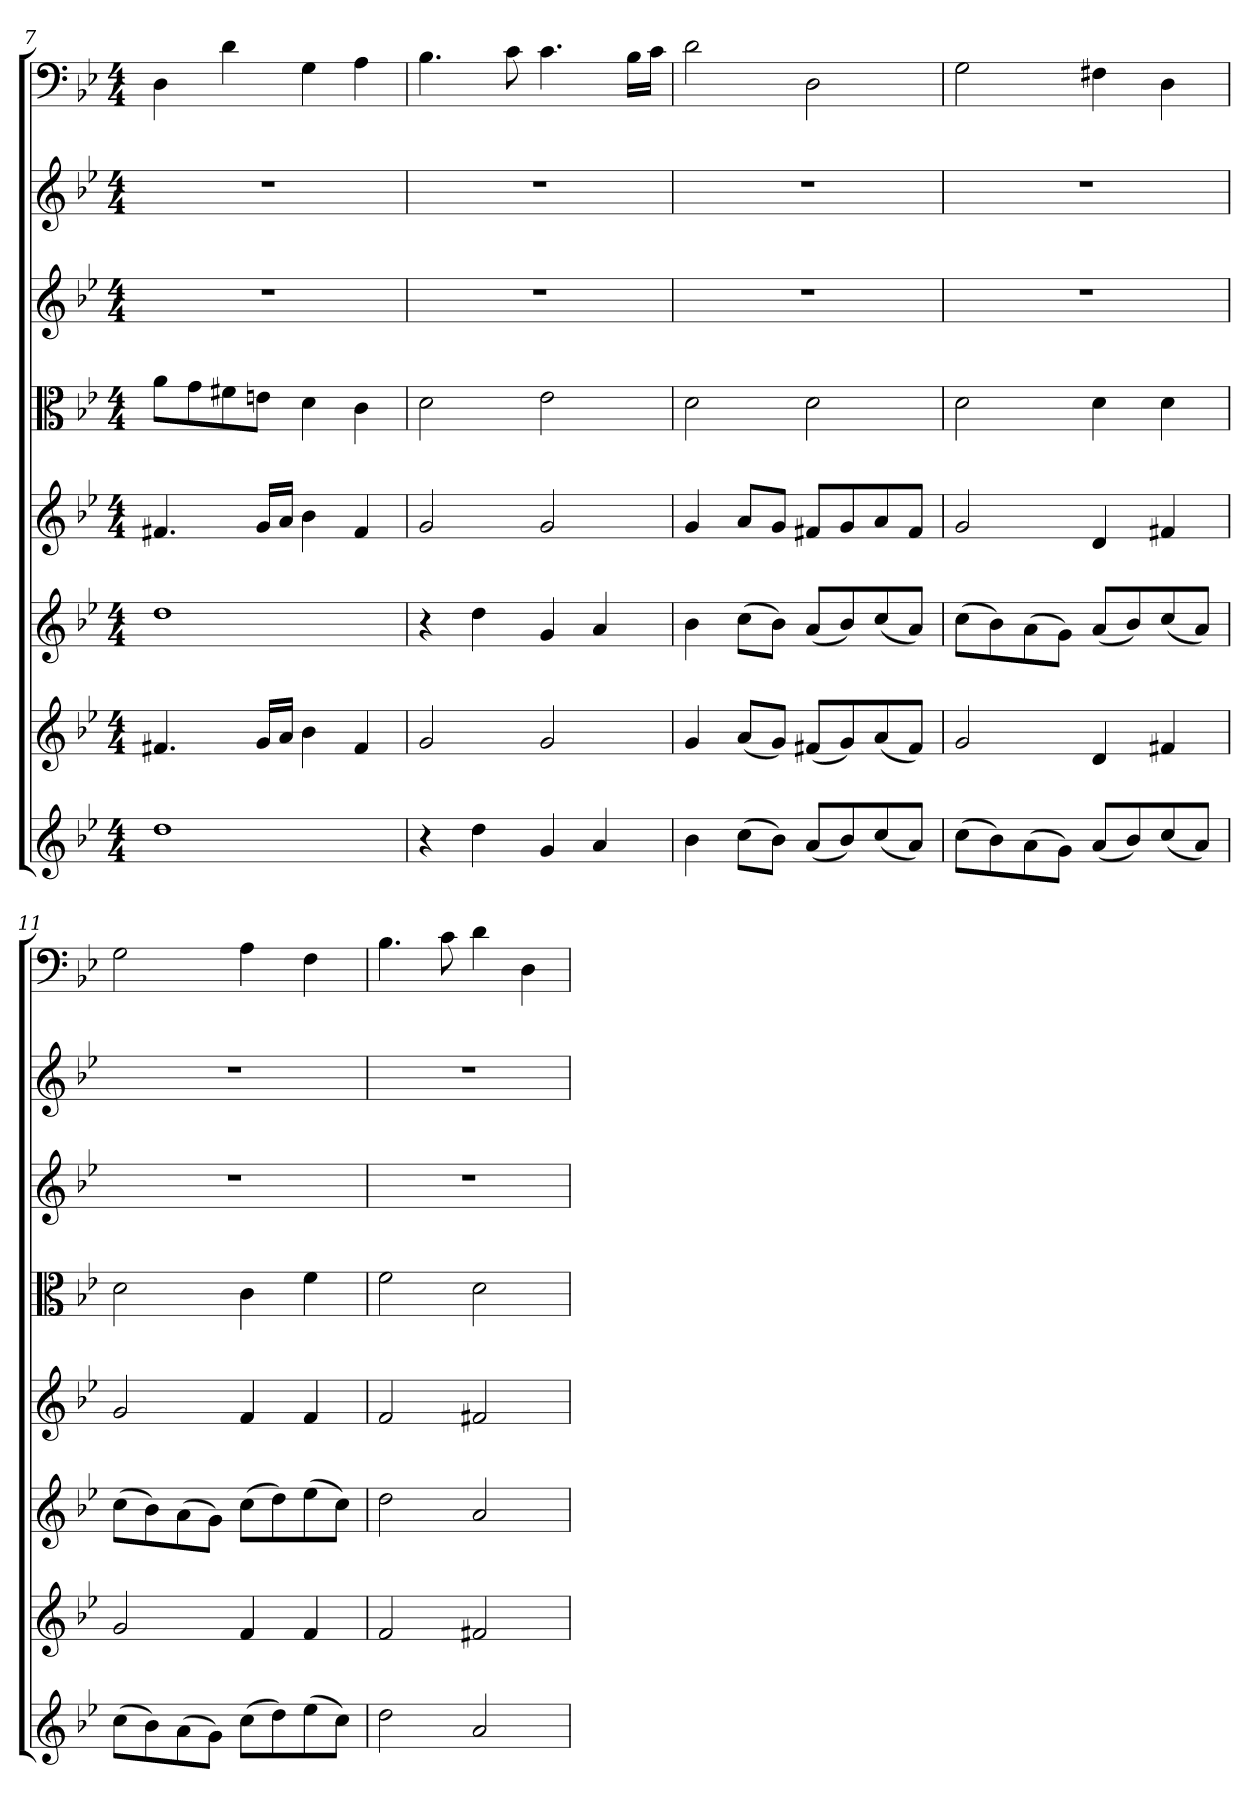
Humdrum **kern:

**kern	**kern	**kern	**kern	**kern	**kern	**kern	**kern
*part8	*part7	*part6	*part5	*part4	*part3	*part2	*part1
*staff8	*staff7	*staff6	*staff5	*staff4	*staff3	*staff2	*staff1
*clefG2	*clefG2	*clefG2	*clefG2	*clefC3	*clefG2	*clefG2	*clefF4
*k[b-e-]	*k[b-e-]	*k[b-e-]	*k[b-e-]	*k[b-e-]	*k[b-e-]	*k[b-e-]	*k[b-e-]
*g:	*g:	*g:	*	*g:	*g:	*g:	*g:
*M4/4	*M4/4	*M4/4	*M4/4	*M4/4	*M4/4	*M4/4	*M4/4
=7	=7	=7	=7	=7	=7	=7	=7
1dd\	4.f#X/	1dd\	4.f#X/	8a\L	1r	1r	4D\
.	.	.	.	8g\	.	.	.
.	.	.	.	8f#X\	.	.	4d\
.	16g/LL	.	16g/LL	8en\J	.	.	.
.	16a/JJ	.	16a/JJ	.	.	.	.
.	4b-\	.	4b-\	4d\	.	.	4G\
.	4f#/	.	4f#/	4c\	.	.	4A\
=8	=8	=8	=8	=8	=8	=8	=8
4r	2g/	4r	2g/	2d\	1r	1r	4.B-\
4dd\	.	4dd\	.	.	.	.	.
.	.	.	.	.	.	.	8c\
4g/	2g/	4g/	2g/	2e-\	.	.	4.c\
4a/	.	4a/	.	.	.	.	.
.	.	.	.	.	.	.	16B-\LL
.	.	.	.	.	.	.	16c\JJ
=9	=9	=9	=9	=9	=9	=9	=9
4b-\	4g/	4b-\	4g/	2d\	1r	1r	2d\
(8cc\L	(8a/L	(8cc\L	8a/L	.	.	.	.
8b-\J)	8g/J)	8b-\J)	8g/J	.	.	.	.
(8a/L	(8f#X/L	(8a/L	8f#X/L	2d\	.	.	2D\
8b-/)	8g/)	8b-/)	8g/	.	.	.	.
(8cc/	(8a/	(8cc/	8a/	.	.	.	.
8a/J)	8f#/J)	8a/J)	8f#/J	.	.	.	.
=10	=10	=10	=10	=10	=10	=10	=10
(8cc\L	2g/	(8cc\L	2g/	2d\	1r	1r	2G\
8b-\)	.	8b-\)	.	.	.	.	.
(8a\	.	(8a\	.	.	.	.	.
8g\J)	.	8g\J)	.	.	.	.	.
(8a/L	4d/	(8a/L	4d/	4d\	.	.	4F#X\
8b-/)	.	8b-/)	.	.	.	.	.
(8cc/	4f#X/	(8cc/	4f#X/	4d\	.	.	4D\
8a/J)	.	8a/J)	.	.	.	.	.
=11	=11	=11	=11	=11	=11	=11	=11
(8cc\L	2g/	(8cc\L	2g/	2d\	1r	1r	2G\
8b-\)	.	8b-\)	.	.	.	.	.
(8a\	.	(8a\	.	.	.	.	.
8g\J)	.	8g\J)	.	.	.	.	.
(8cc\L	4f/	(8cc\L	4f/	4c\	.	.	4A\
8dd\)	.	8dd\)	.	.	.	.	.
(8ee-\	4f/	(8ee-\	4f/	4f\	.	.	4F\
8cc\J)	.	8cc\J)	.	.	.	.	.
=12	=12	=12	=12	=12	=12	=12	=12
2dd\	2f/	2dd\	2f/	2f\	1r	1r	4.B-\
.	.	.	.	.	.	.	8c\
2a/	2f#X/	2a/	2f#X/	2d\	.	.	4d\
.	.	.	.	.	.	.	4D\
=	=	=	=	=	=	=	=
*-	*-	*-	*-	*-	*-	*-	*-
